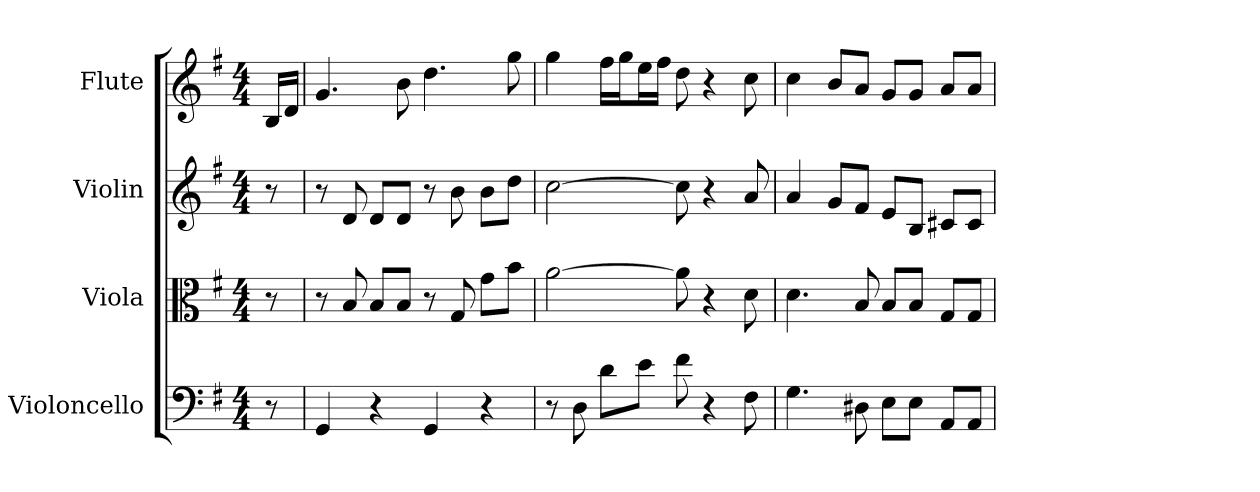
**kern	**kern	**kern	**kern
*part4	*part3	*part2	*part1
*staff4	*staff3	*staff2	*staff1
*I"Violoncello	*I"Viola	*I"Violin	*I"Flute
*I'Vc	*I'Vla	*I'Vln	*I'Fl
*clefF4	*clefC3	*	*
*k[f#]	*k[f#]	*k[f#]	*k[f#]
*G:	*G:	*G:	*G:
*M4/4	*M4/4	*M4/4	*M4/4
*MM130	*MM130	*MM130	*MM130
=	=	=	=
8r	8r	8r	16BLL
.	.	.	16dJJ
=1	=1	=1	=1
4GG	8r	8r	4.g
.	8B	8d	.
4r	8B/L	8dL	.
.	8B/J	8dJ	8b
4GG	8r	8r	4.dd
.	8G	8b	.
4r	8g\L	8bL	.
.	8b\J	8ddJ	8gg
=2	=2	=2	=2
8r	[2a	[2cc	4gg
8D	.	.	.
8d\L	.	.	16ff#LL
.	.	.	16ggJ
8e\J	.	.	16eeL
.	.	.	16ff#JJ
8f#	8a]	8cc]	8dd
4r	4r	4r	4r
8F#	8d	8a	8cc
=3	=3	=3	=3
4.G	4.d	4a	4cc
.	.	8gL	8bL
8D#X	8B	8f#J	8aJ
8E\L	8B/L	8eL	8gL
8E\J	8B/J	8BJ	8gJ
8AA/L	8G/L	8c#XL	8aL
8AA/J	8G/J	8c#J	8aJ
=	=	=	=
*-	*-	*-	*-
